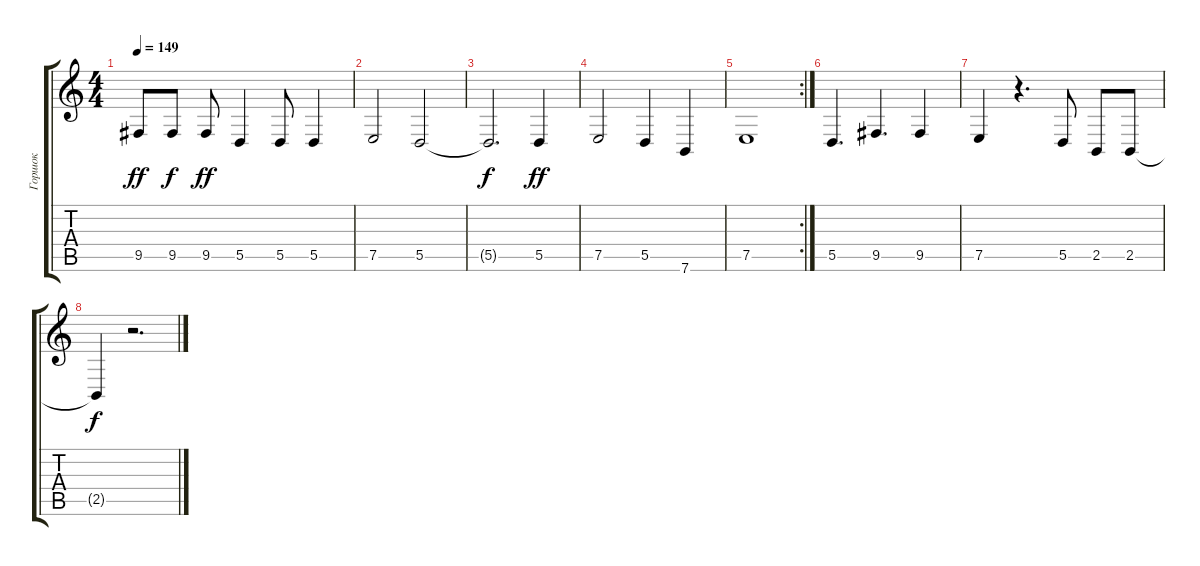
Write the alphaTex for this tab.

\track ("Горшок" "Горшок") {instrument lead3calliope}
\staff {score tabs}
\tuning (E4 B3 G3 D3 A2 E2) {hide}
\ts (4 4)
\tempo 149
\clef g2
\ks c
9.5.8{dy ff} 9.5.8{dy f} 9.5.8{dy ff} 5.5.4 5.5.8 5.5.4 |
7.5.2 5.5.2 |
5.5{t}.2{d dy f} 5.5.4{dy ff} |
7.5.2 5.5.4 7.6.4 |
\rc 2
7.5.1 |
5.5.4{d} 9.5.4{d} 9.5.4 |
7.5.4 r.4{d} 5.5.8 2.5.8 2.5.8 |
2.5{t}.4{dy f} r.2{d}
